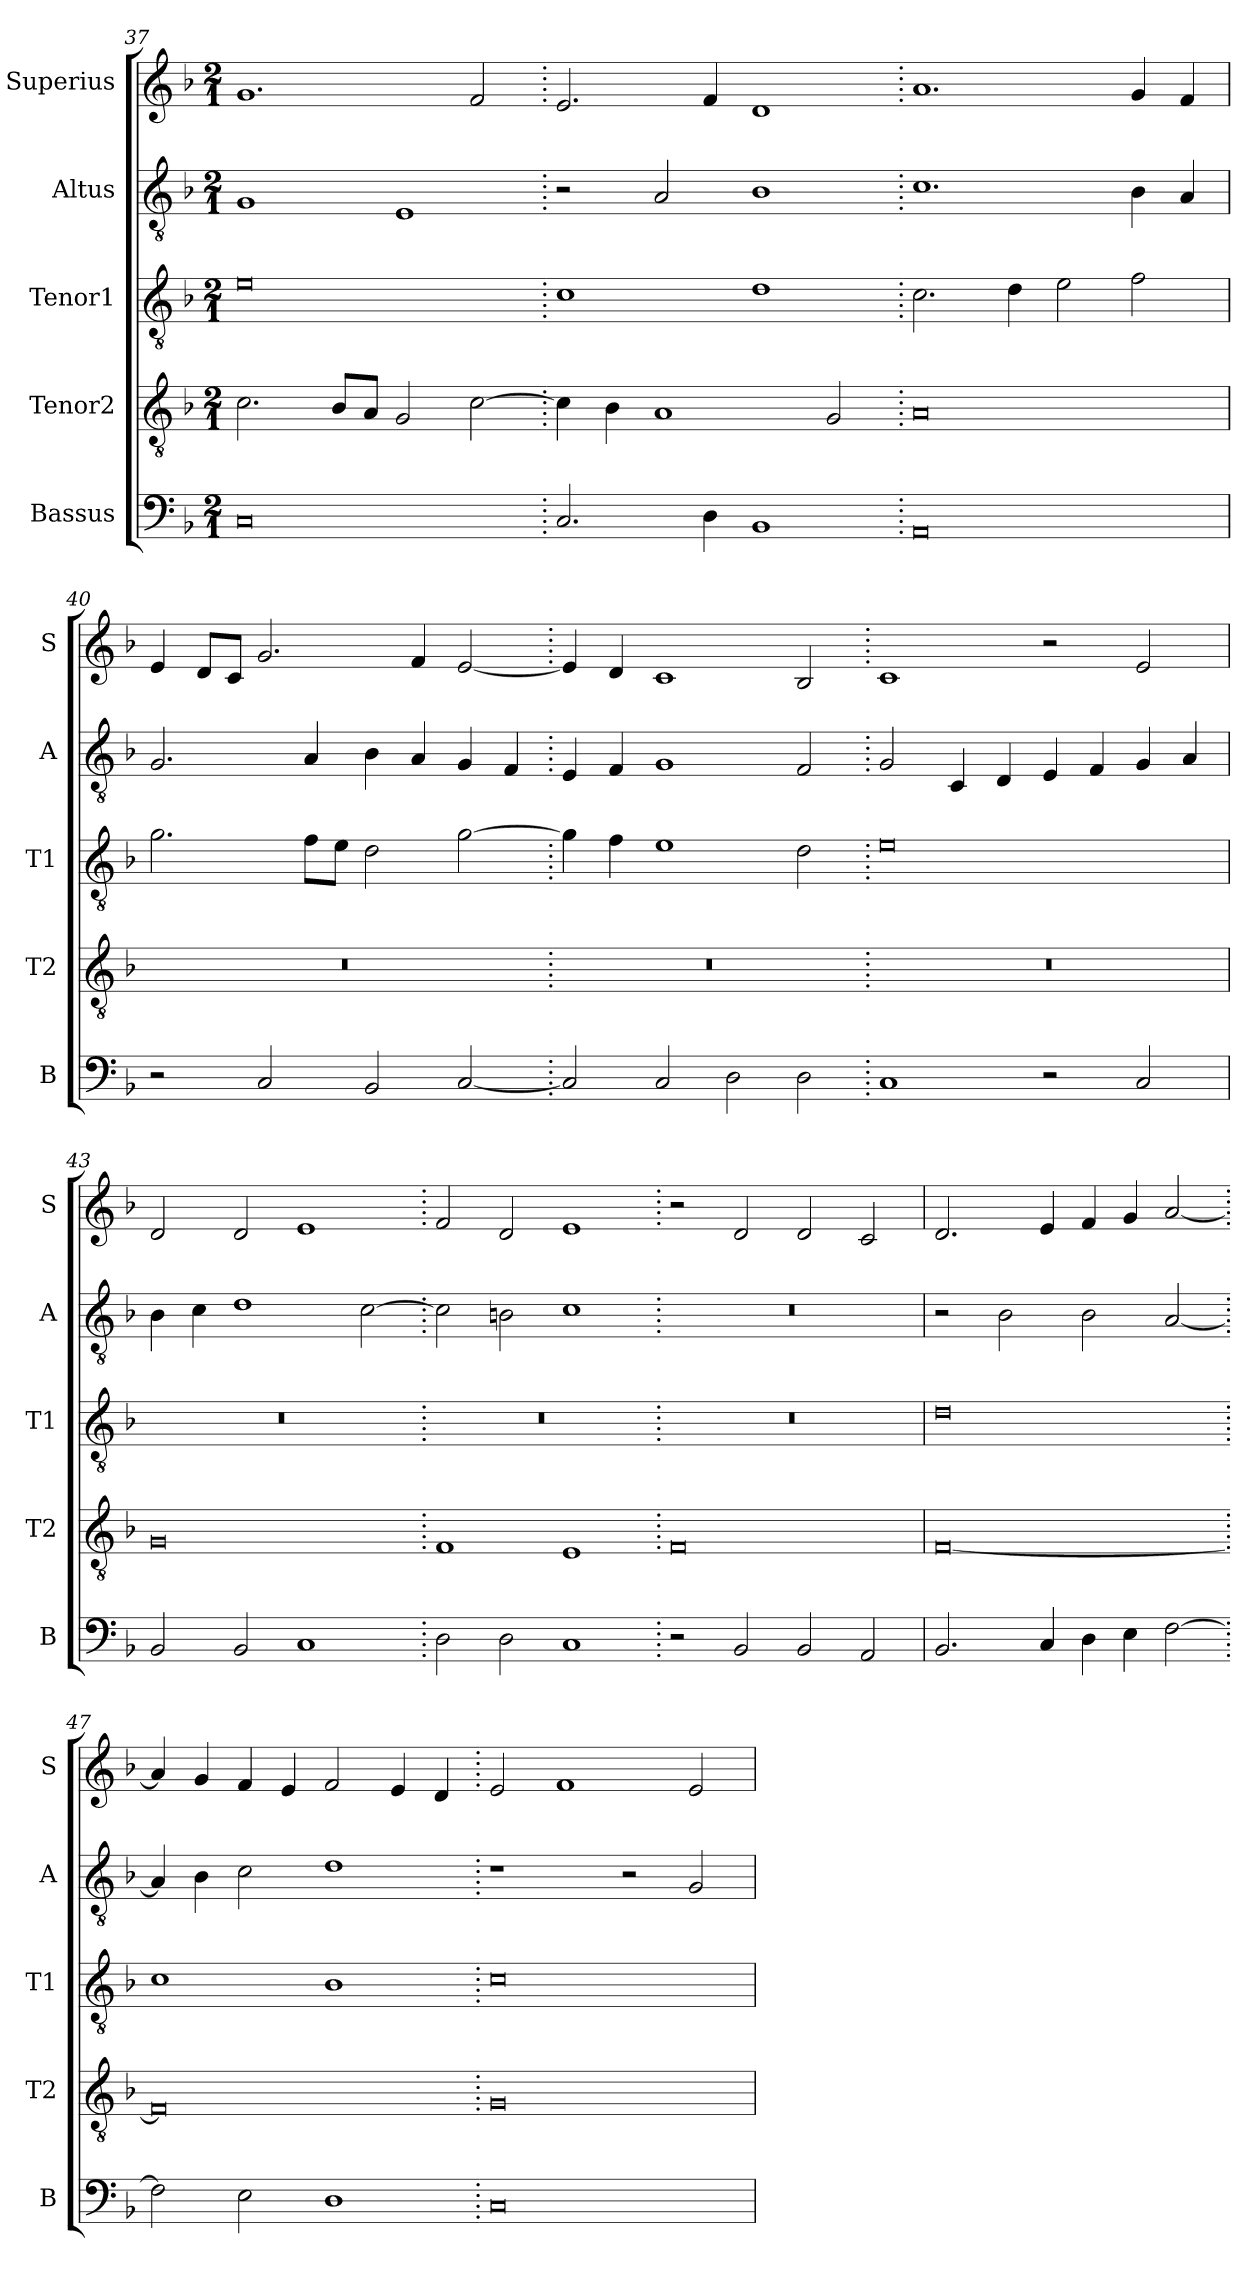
**kern	**kern	**kern	**kern	**kern
*part5	*part4	*part3	*part2	*part1
*staff5	*staff4	*staff3	*staff2	*staff1
*I"Bassus	*I"Tenor2	*I"Tenor1	*I"Altus	*I"Superius
*I'B	*I'T2	*I'T1	*I'A	*I'S
*clefF4	*clefGv2	*clefGv2	*clefGv2	*clefG2
*k[b-]	*k[b-]	*k[b-]	*k[b-]	*k[b-]
*M2/1	*M2/1	*M2/1	*M2/1	*M2/1
=37	=37	=37	=37	=37
0C	2.c\	0e	1G	1.g
.	8B-/L	.	.	.
.	8A/J	.	.	.
.	2G/	.	1E	.
.	[2c\	.	.	2f/
=38.	=38.	=38.	=38.	=38.
2.C/	4c\]	1c	2r	2.e/
.	4B-\	.	.	.
.	1A	.	2A/	.
4D\	.	.	.	4f/
1BB-	.	1d	1B-	1d
.	2G/	.	.	.
=39.	=39.	=39.	=39.	=39.
0AA	0A	2.c\	1.c	1.a
.	.	4d\	.	.
.	.	2e\	.	.
.	.	2f\	4B-\	4g/
.	.	.	4A/	4f/
=40	=40	=40	=40	=40
2r	0r	2.g\	2.G/	4e/
.	.	.	.	8d/L
.	.	.	.	8c/J
2C/	.	.	.	2.g/
.	.	8f\L	4A/	.
.	.	8e\J	.	.
2BB-/	.	2d\	4B-\	.
.	.	.	4A/	4f/
[2C/	.	[2g\	4G/	[2e/
.	.	.	4F/	.
=41.	=41.	=41.	=41.	=41.
2C/]	0r	4g\]	4E/	4e/]
.	.	4f\	4F/	4d/
2C/	.	1e	1G	1c
2D\	.	.	.	.
2D\	.	2d\	2F/	2B-/
=42.	=42.	=42.	=42.	=42.
1C	0r	0e	2G/	1c
.	.	.	4C/	.
.	.	.	4D/	.
2r	.	.	4E/	2r
.	.	.	4F/	.
2C/	.	.	4G/	2e/
.	.	.	4A/	.
=43	=43	=43	=43	=43
2BB-/	0G	0r	4B-\	2d/
.	.	.	4c\	.
2BB-/	.	.	1d	2d/
1C	.	.	.	1e
.	.	.	[2c\	.
=44.	=44.	=44.	=44.	=44.
2D\	1F	0r	2c\]	2f/
2D\	.	.	2Bn\	2d/
1C	1E	.	1c	1e
=45.	=45.	=45.	=45.	=45.
2r	0F	0r	0r	2r
2BB-/	.	.	.	2d/
2BB-/	.	.	.	2d/
2AA/	.	.	.	2c/
=46	=46	=46	=46	=46
2.BB-/	[0F	0d	2r	2.d/
.	.	.	2B-\	.
4C/	.	.	.	4e/
4D\	.	.	2B-\	4f/
4E\	.	.	.	4g/
[2F\	.	.	[2A/	[2a/
=47.	=47.	=47.	=47.	=47.
2F\]	0F]	1c	4A/]	4a/]
.	.	.	4B-\	4g/
2E\	.	.	2c\	4f/
.	.	.	.	4e/
1D	.	1B-	1d	2f/
.	.	.	.	4e/
.	.	.	.	4d/
=48.	=48.	=48.	=48.	=48.
0C	0G	0c	1r	2e/
.	.	.	.	1f
.	.	.	2r	.
.	.	.	2G/	2e/
=	=	=	=	=
*-	*-	*-	*-	*-
